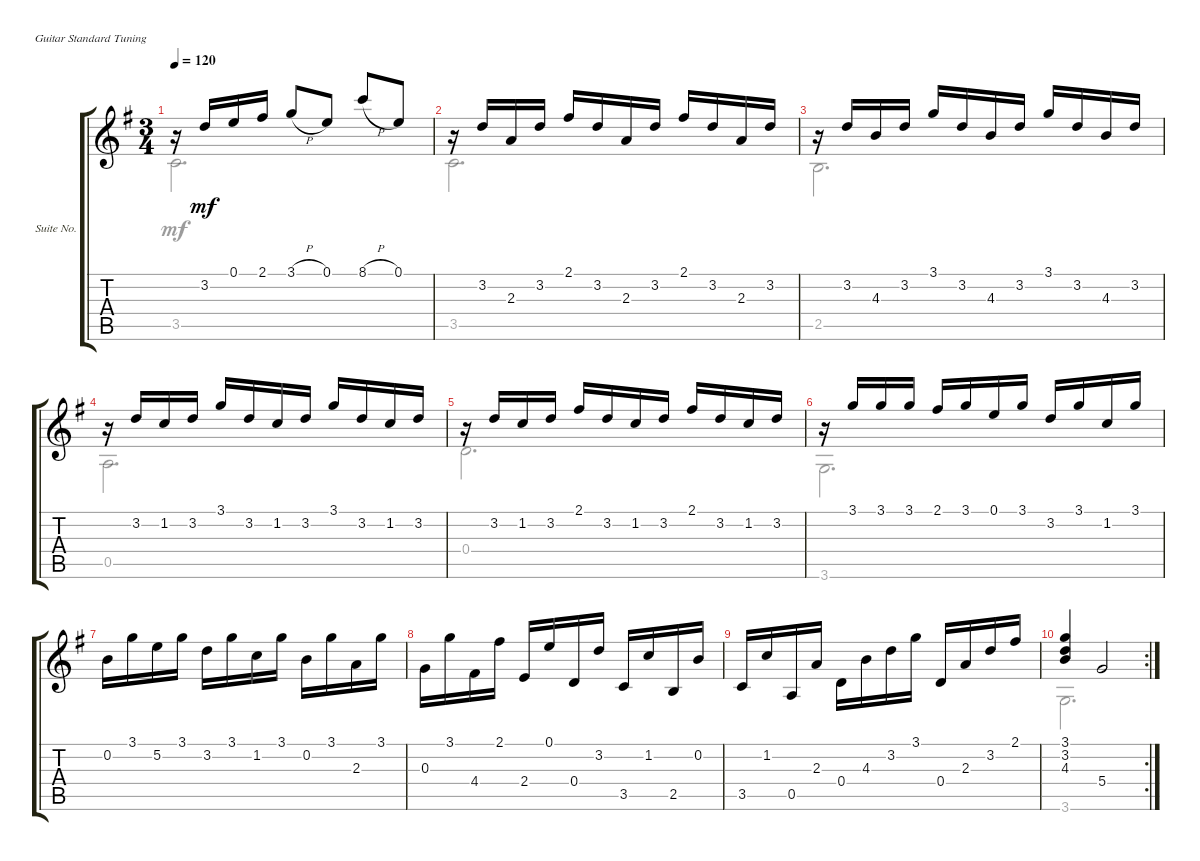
\bracketExtendMode groupsimilarinstruments
\firstSystemTrackNameOrientation horizontal
\otherSystemsTrackNameOrientation horizontal
\track ("Suite No. 16 in G - 7. Allegro" "Suite No. ") {instrument acousticguitarnylon}
\staff {score tabs}
\tuning (E4 B3 G3 D3 A2 E2)
\voice
\ts (3 4)
\tempo 120
\clef g2
\ks g
r.16{dy mf} 3.2.16 0.1.16 2.1.16 3.1{h}.8 0.1.8 8.1{h}.8 0.1.8 |
r.16 3.2.16 2.3.16 3.2.16 2.1.16 3.2.16 2.3.16 3.2.16 2.1.16 3.2.16 2.3.16 3.2.16 |
r.16 3.2.16 4.3.16 3.2.16 3.1.16 3.2.16 4.3.16 3.2.16 3.1.16 3.2.16 4.3.16 3.2.16 |
r.16 3.2.16 1.2.16 3.2.16 3.1.16 3.2.16 1.2.16 3.2.16 3.1.16 3.2.16 1.2.16 3.2.16 |
r.16 3.2.16 1.2.16 3.2.16 2.1.16 3.2.16 1.2.16 3.2.16 2.1.16 3.2.16 1.2.16 3.2.16 |
r.16 3.1.16 3.1.16 3.1.16 2.1.16 3.1.16 0.1.16 3.1.16 3.2.16 3.1.16 1.2.16 3.1.16 |
0.2.16 3.1.16 5.2.16 3.1.16 3.2.16 3.1.16 1.2.16 3.1.16 0.2.16 3.1.16 2.3.16 3.1.16 |
0.3.16 3.1.16 4.4.16 2.1.16 2.4.16 0.1.16 0.4.16 3.2.16 3.5.16 1.2.16 2.5.16 0.2.16 |
3.5.16 1.2.16 0.5.16 2.3.16 0.4.16 4.3.16 3.2.16 3.1.16 0.4.16 2.3.16 3.2.16 2.1.16 |
\rc 2
(3.1 3.2 4.3).4 5.4.2
\voice
\clef g2
\ottava regular
\simile none
\ks g
3.5.2{d dy mf} |
3.5.2{d} |
2.5.2{d} |
0.5.2{d} |
0.4.2{d} |
3.6.2{d} |
|
|
|
3.6.2{d}
